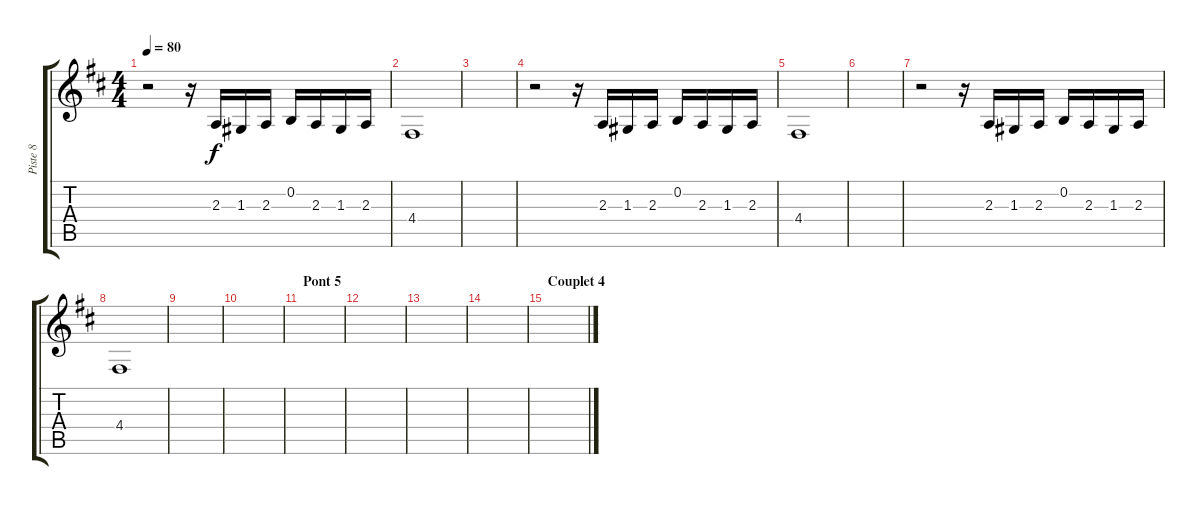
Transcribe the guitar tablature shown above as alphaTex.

\track ("Piste 8" "Piste 8") {instrument stringensemble1}
\staff {score tabs}
\tuning (E4 B3 G3 D3 A2 E2) {hide}
\ts (4 4)
\tempo 80
\clef g2
\ks d
r.2{dy f} r.16 2.3.16 1.3.16 2.3.16 0.2.16 2.3.16 1.3.16 2.3.16 |
4.4.1 |
|
r.2 r.16 2.3.16 1.3.16 2.3.16 0.2.16 2.3.16 1.3.16 2.3.16 |
4.4.1 |
|
r.2 r.16 2.3.16 1.3.16 2.3.16 0.2.16 2.3.16 1.3.16 2.3.16 |
4.4.1 |
|
|
\section ("" "Pont 5")
|
|
|
|
\section ("" "Couplet 4")
